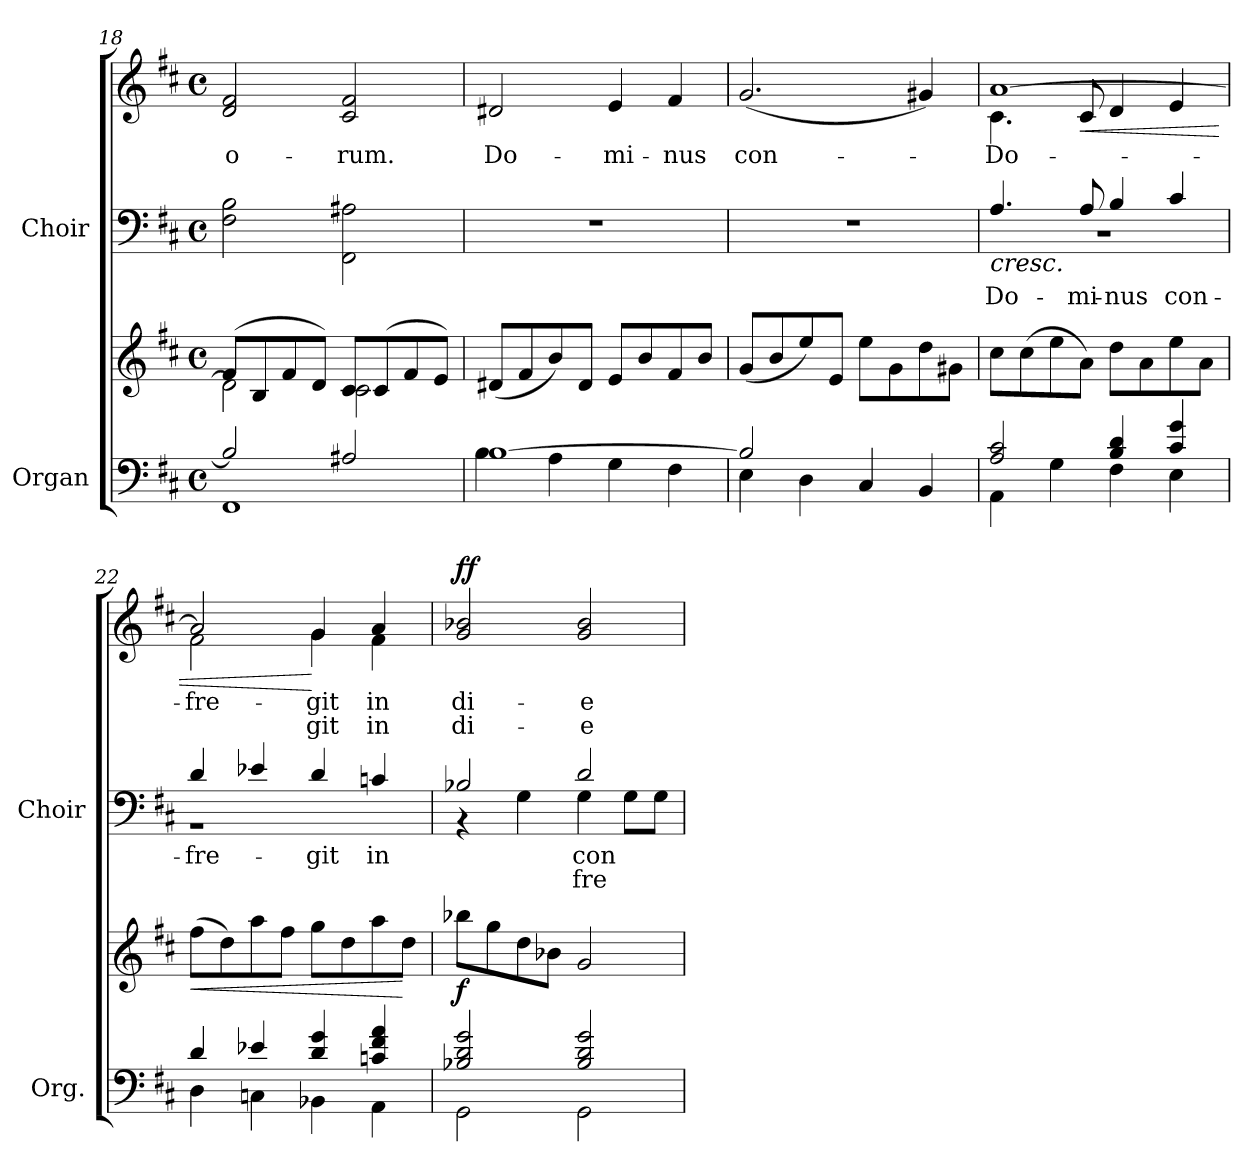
**kern	**kern	**dynam	**kern	**text	**text	**kern	**text	**text	**dynam
*part2	*part2	*part2	*part1	*part1	*part1	*part1	*part1	*part1	*part1
*staff4	*staff3	*staff3/4	*staff2	*staff2	*staff2	*staff1	*staff1	*staff1	*staff1/2
*I"Organ	*	*	*I"Choir	*	*	*	*	*	*
*I'Org.	*	*	*I'Choir	*	*	*	*	*	*
*clefF4	*clefG2	*	*clefF4	*	*	*clefG2	*	*	*
*k[f#c#]	*k[f#c#]	*	*k[f#c#]	*	*	*k[f#c#]	*	*	*
*D:	*D:	*	*D:	*	*	*D:	*	*	*
*M4/4	*M4/4	*	*M4/4	*	*	*M4/4	*	*	*
*met(c)	*met(c)	*	*met(c)	*	*	*met(c)	*	*	*
=18	=18	=18	=18	=18	=18	=18	=18	=18	=18
*^	*^	*	*	*	*	*	*	*	*
!	!	!	!	!	!	!	!	!	!LO:LY:b:color=#000000	!	!
2Bi/]	1FF#i	(8f#i/L	2di\]	.	2F#i\ 2Bi	.	.	2di/ 2f#i	-o-	.	.
.	.	8Bi/	.	.	.	.	.	.	.	.	.
.	.	8f#i/	.	.	.	.	.	.	.	.	.
.	.	8di/J)	.	.	.	.	.	.	.	.	.
!	!	!	!	!	!	!	!	!	!LO:LY:b:color=#000000	!	!
2A#Xi/	.	8c#i/L	2c#i\	.	2FF#i\ 2A#Xi	.	.	2c#i/ 2f#i	-rum.	.	.
.	.	(8c#i/	.	.	.	.	.	.	.	.	.
.	.	8f#i/	.	.	.	.	.	.	.	.	.
.	.	8ei/J)	.	.	.	.	.	.	.	.	.
*	*	*v	*v	*	*	*	*	*	*	*	*
!!LO:PB:g=z
=19	=19	=19	=19	=19	=19	=19	=19	=19	=19	=19
!	!	!	!	!	!	!	!	!LO:LY:a:color=#000000	!	!
[1Bi	4Bi\	(8d#Xi/L	.	1r	.	.	2d#Xi/	Do-	.	.
.	.	8f#i/	.	.	.	.	.	.	.	.
.	4Ai\	8bi/)	.	.	.	.	.	.	.	.
.	.	8d#i/J	.	.	.	.	.	.	.	.
!	!	!	!	!	!	!	!	!LO:LY:a:color=#000000	!	!
.	4Gi\	8ei/L	.	.	.	.	4ei/	-mi-	.	.
.	.	8bi/	.	.	.	.	.	.	.	.
!	!	!	!	!	!	!	!	!LO:LY:a:color=#000000	!	!
.	4F#i\	8f#i/	.	.	.	.	4f#i/	-nus	.	.
.	.	8bi/J	.	.	.	.	.	.	.	.
=20	=20	=20	=20	=20	=20	=20	=20	=20	=20	=20
!	!	!	!	!	!	!	!	!LO:LY:a:color=#000000	!	!
2Bi/]	4Ei\	(8gi/L	.	1r	.	.	(2.gi/	con-	.	.
.	.	8bi/	.	.	.	.	.	.	.	.
.	4Di\	8eei/)	.	.	.	.	.	.	.	.
.	.	8ei/J	.	.	.	.	.	.	.	.
4C#i/	2ryy	8eei\L	.	.	.	.	.	.	.	.
.	.	8gi\	.	.	.	.	.	.	.	.
4BBi/	.	8ddi\	.	.	.	.	4g#Xi/)	.	.	.
.	.	8g#Xi\J	.	.	.	.	.	.	.	.
=21	=21	=21	=21	=21	=21	=21	=21	=21	=21	=21
!	!	!	!	!	!LO:LY:b:color=#000000	!	!	!	!	!LO:HP:b=2
*	*	*	*	*^	*	*	*	*	*	*
!	!	!	!	!	!	!	!	!	!LO:LY:a:color=#000000	!	!
*	*	*	*	*	*	*	*	*^	*	*	*
!	!	!	!	!	!	!	!	!	!	!LO:LY:b:color=#000000	!	!
2Ai/ 2c#i	4AAi\	8cc#i\L	.	4.Ai/	1r	Do-	.	[1ai	4.c#i\	Do-	.	< mf mf
.	.	(8cc#i\	.	.	.	.	.	.	.	.	.	.
.	4Gi\	8eei\	.	.	.	.	.	.	.	.	.	.
!	!	!	!	!	!	!LO:LY:b:color=#000000	!	!	!	!	!	!LO:HP:b
.	.	8ai\J)	.	8Ai/	.	-mi-	.	.	8c#i/	.	.	<
!	!	!	!	!	!	!LO:LY:b:color=#000000	!	!	!	!	!	!
4Bi/ 4di	4F#i\	8ddi\L	.	4Bi/	.	-nus	.	.	4di/	.	.	.
.	.	8ai\	.	.	.	.	.	.	.	.	.	.
!	!	!	!	!	!	!LO:LY:b:color=#000000	!	!	!	!	!	!
4c#i/ 4gi	4Ei\	8eei\	.	4c#i/	.	con-	.	.	4ei/	.	.	.
.	.	8ai\J	.	.	.	.	.	.	.	.	.	.
=22	=22	=22	=22	=22	=22	=22	=22	=22	=22	=22	=22	=22
!	!	!	!LO:HP:b	!	!	!	!	!	!	!	!	!
!	!	!	!	!	!	!LO:LY:b:color=#000000	!	!	!	!	!	!
!	!	!	!	!	!	!	!	!	!	!LO:LY:b:color=#000000	!	!
4di/	4Di\	(8ff#i\L	<	4di/	1r	-fre-	.	2ai/]	2f#i\	-fre-	.	.
.	.	8ddi\)	.	.	.	.	.	.	.	.	.	.
4e-Xi/	4Cni\	8aai\	.	4e-Xi/	.	.	.	.	.	.	.	.
.	.	8ff#i\J	.	.	.	.	.	.	.	.	.	.
!	!	!	!	!	!	!LO:LY:b:color=#000000	!	!	!	!	!	!
!	!	!	!	!	!	!	!	!	!	!LO:LY:a:color=#000000	!LO:LY:b:color=#000000	!
4di/ 4gi	4BB-Xi\	8ggi\L	.	4di/	.	-git	.	4gi/	4gi\	-git	-git	[
.	.	8ddi\	.	.	.	.	.	.	.	.	.	.
!	!	!	!	!	!	!LO:LY:b:color=#000000	!	!	!	!	!	!
!	!	!	!	!	!	!	!	!	!	!LO:LY:a:color=#000000	!LO:LY:b:color=#000000	!
4cni/ 4f#i 4ai	4AAi\	8aai\	.	4cni/	.	in	.	4ai/	4f#i\	in	in	.
.	.	8ddi\J	[	.	.	.	.	.	.	.	.	.
*	*	*	*	*v	*v	*	*	*	*	*	*	*
*v	*v	*	*	*	*	*	*v	*v	*	*	*
.	.	.	.	.	.	.	.	.	[
=23	=23	=23	=23	=23	=23	=23	=23	=23	=23
*^	*	*	*^	*	*	*	*	*	*
!	!	!	!	!	!	!	!	!	!LO:LY:a:color=#000000	!LO:LY:b:color=#000000	!
2B-Xi/ 2di 2gi	2GGi\	8bb-Xi\L	f	2B-Xi/	4r	.	.	2gi/ 2b-Xi	di-	di-	f f
.	.	8ggi\	.	.	.	.	.	.	.	.	.
.	.	8ddi\	.	.	4Gi\	.	.	.	.	.	.
.	.	8b-Xi\J	.	.	.	.	.	.	.	.	.
!	!	!	!	!	!	!LO:LY:b:color=#000000	!LO:LY:b:color=#000000	!	!	!	!
!	!	!	!	!	!	!	!	!	!LO:LY:a:color=#000000	!LO:LY:b:color=#000000	!
2B-i/ 2di 2gi	2GGi\	2gi/	.	2di/	4Gi\	con-	-fre-	2gi/ 2b-i	-e	-e	.
.	.	.	.	.	8Gi\L	.	.	.	.	.	.
.	.	.	.	.	8Gi\J	.	.	.	.	.	.
*v	*v	*	*	*v	*v	*	*	*	*	*	*
=	=	=	=	=	=	=	=	=	=
*-	*-	*-	*-	*-	*-	*-	*-	*-	*-
